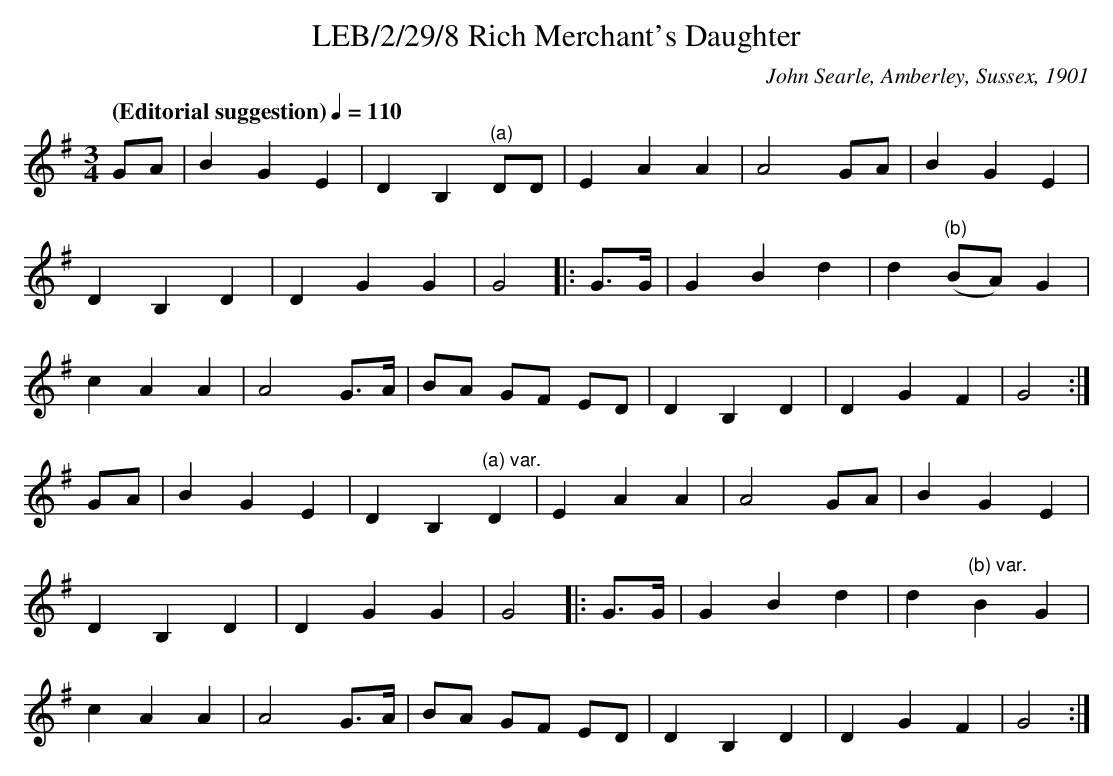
X:1
T:LEB/2/29/8 Rich Merchant's Daughter
C:John Searle, Amberley, Sussex, 1901
L:1/8
Q:"(Editorial suggestion)" 1/4=110
M:3/4
K:G
GA |B2 G2 E2 | D2 B,2, "^(a)"DD | E2 A2 A2 | A4 GA | B2 G2 E2 |
D2 B,2 D2 | D2 G2 G2 | G4 |:G3/2G/2 | G2 B2 d2 | d2 "^(b)"(BA) G2 |
c2 A2 A2 | A4 G3/2A/2 | BA GF ED | D2 B,2 D2 | D2 G2 F2 | G4 :|
GA |B2 G2 E2 | D2 B,2, "^(a) var."D2 | E2 A2 A2 | A4 GA | B2 G2 E2 |
D2 B,2 D2 | D2 G2 G2 | G4 |:G3/2G/2 | G2 B2 d2 | d2 "^(b) var."B2 G2 |
c2 A2 A2 | A4 G3/2A/2 | BA GF ED | D2 B,2 D2 | D2 G2 F2 | G4 :|
